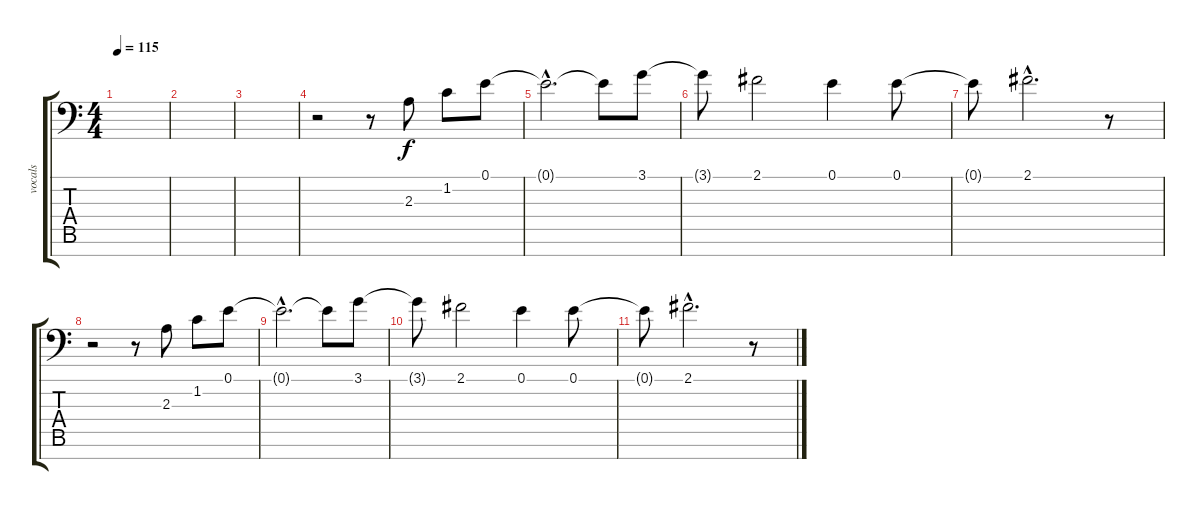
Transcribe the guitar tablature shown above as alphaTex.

\track ("vocals" "vocals") {instrument synthvoice}
\staff {score tabs}
\tuning (E4 B3 G3 D3 A2 E2 C-1) {hide}
\ts (4 4)
\tempo 115
\clef f4
\ks c
|
|
|
r.2 r.8 2.3.8 1.2.8 0.1.8 |
\section ("" "")
0.1{hac t}.2{d} 0.1{t}.8 3.1.8 |
3.1{t}.8 2.1.2 0.1.4 0.1.8 |
0.1{t}.8 2.1{hac}.2{d} r.8 |
r.2 r.8 2.3.8 1.2.8 0.1.8 |
0.1{hac t}.2{d} 0.1{t}.8 3.1.8 |
3.1{t}.8 2.1.2 0.1.4 0.1.8 |
0.1{t}.8 2.1{hac}.2{d} r.8
